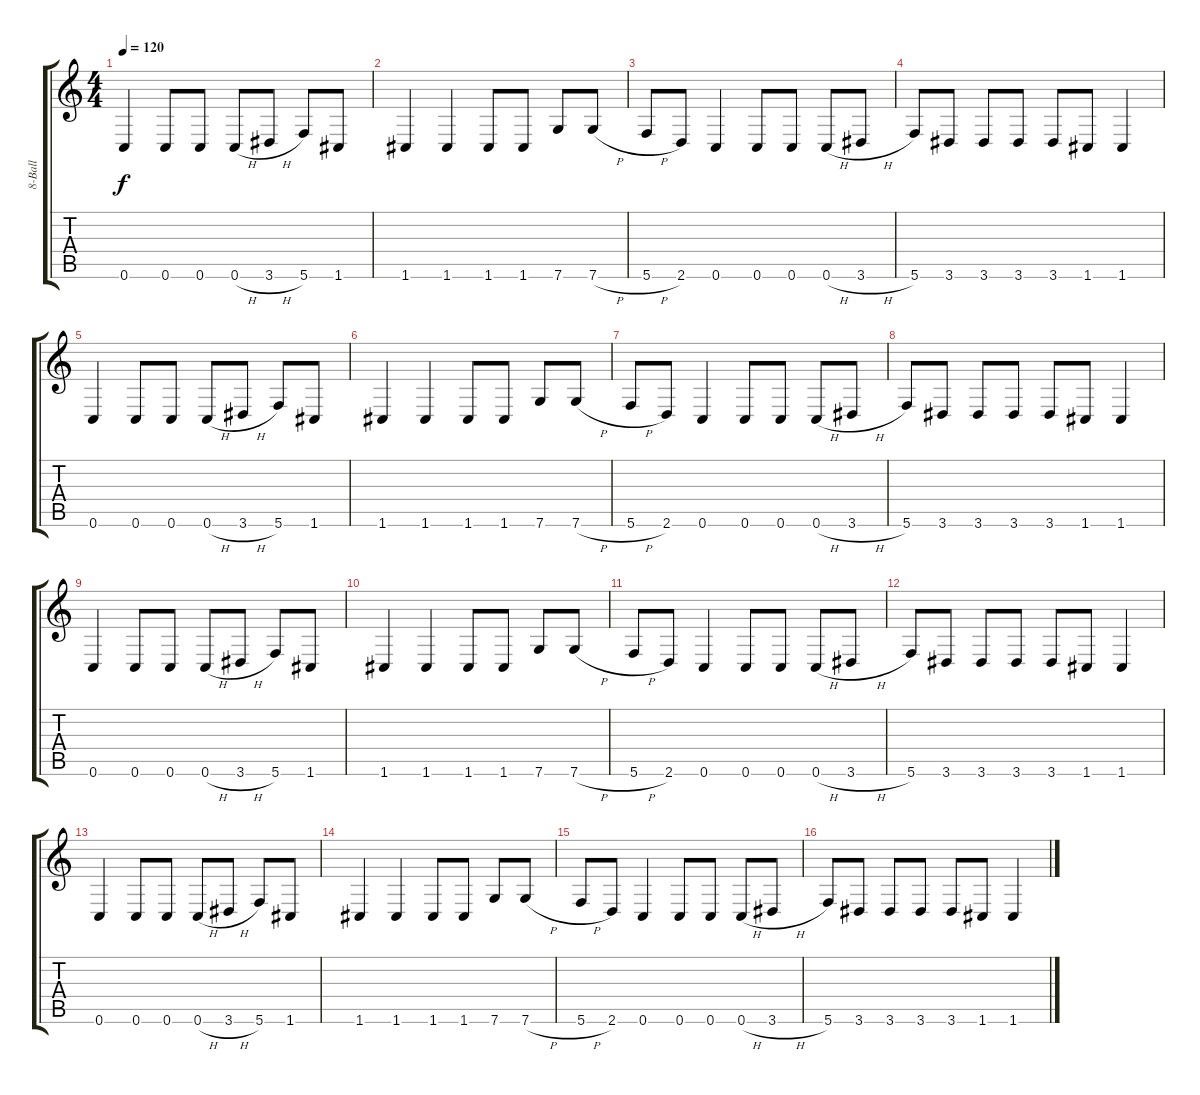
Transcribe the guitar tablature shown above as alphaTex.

\track ("8-Ball" "8-Ball") {instrument distortionguitar}
\staff {score tabs}
\tuning (D4 A3 F3 C3 G2 C2) {hide}
\ts (4 4)
\tempo 120
\clef g2
\ks c
0.6.4{dy f} 0.6.8 0.6.8 0.6{h}.8 3.6{h}.8 5.6.8 1.6.8 |
1.6.4 1.6.4 1.6.8 1.6.8 7.6.8 7.6{h}.8 |
5.6{h}.8 2.6.8 0.6.4 0.6.8 0.6.8 0.6{h}.8 3.6{h}.8 |
5.6.8 3.6.8 3.6.8 3.6.8 3.6.8 1.6.8 1.6.4 |
0.6.4 0.6.8 0.6.8 0.6{h}.8 3.6{h}.8 5.6.8 1.6.8 |
1.6.4 1.6.4 1.6.8 1.6.8 7.6.8 7.6{h}.8 |
5.6{h}.8 2.6.8 0.6.4 0.6.8 0.6.8 0.6{h}.8 3.6{h}.8 |
5.6.8 3.6.8 3.6.8 3.6.8 3.6.8 1.6.8 1.6.4 |
0.6.4 0.6.8 0.6.8 0.6{h}.8 3.6{h}.8 5.6.8 1.6.8 |
1.6.4 1.6.4 1.6.8 1.6.8 7.6.8 7.6{h}.8 |
5.6{h}.8 2.6.8 0.6.4 0.6.8 0.6.8 0.6{h}.8 3.6{h}.8 |
5.6.8 3.6.8 3.6.8 3.6.8 3.6.8 1.6.8 1.6.4 |
0.6.4 0.6.8 0.6.8 0.6{h}.8 3.6{h}.8 5.6.8 1.6.8 |
1.6.4 1.6.4 1.6.8 1.6.8 7.6.8 7.6{h}.8 |
5.6{h}.8 2.6.8 0.6.4 0.6.8 0.6.8 0.6{h}.8 3.6{h}.8 |
5.6.8 3.6.8 3.6.8 3.6.8 3.6.8 1.6.8 1.6.4
